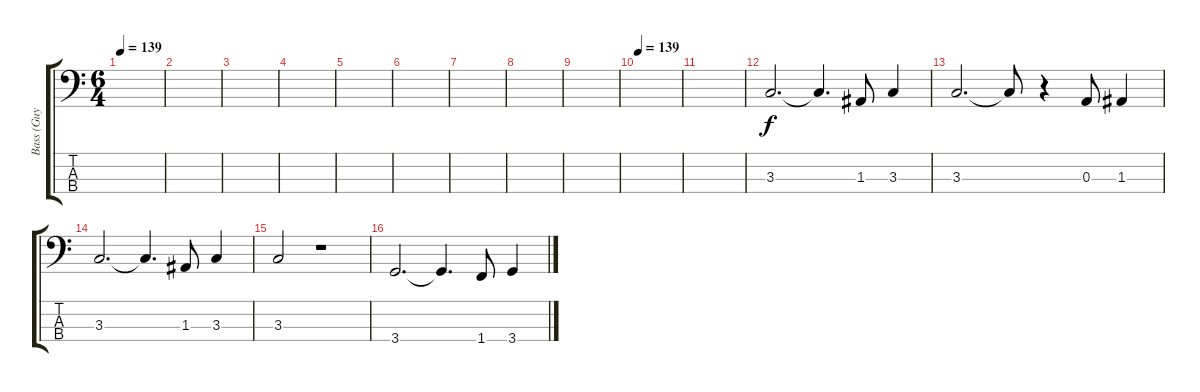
\track ("Bass (Guy Pratt)" "Bass (Guy ") {instrument electricbassfinger}
\staff {score tabs}
\tuning (G2 D2 A1 E1) {hide}
\ts (6 4)
\tempo 139
\clef f4
\ks c
|
|
|
|
|
|
|
|
|
\tempo 139
|
|
3.3.2{d volume 16} 3.3{t}.4{d} 1.3.8 3.3.4 |
3.3.2{d} 3.3{t}.8 r.4 0.3.8 1.3.4 |
3.3.2{d} 3.3{t}.4{d} 1.3.8 3.3.4 |
3.3.2 r.1 |
3.4.2{d} 3.4{t}.4{d} 1.4.8 3.4.4
